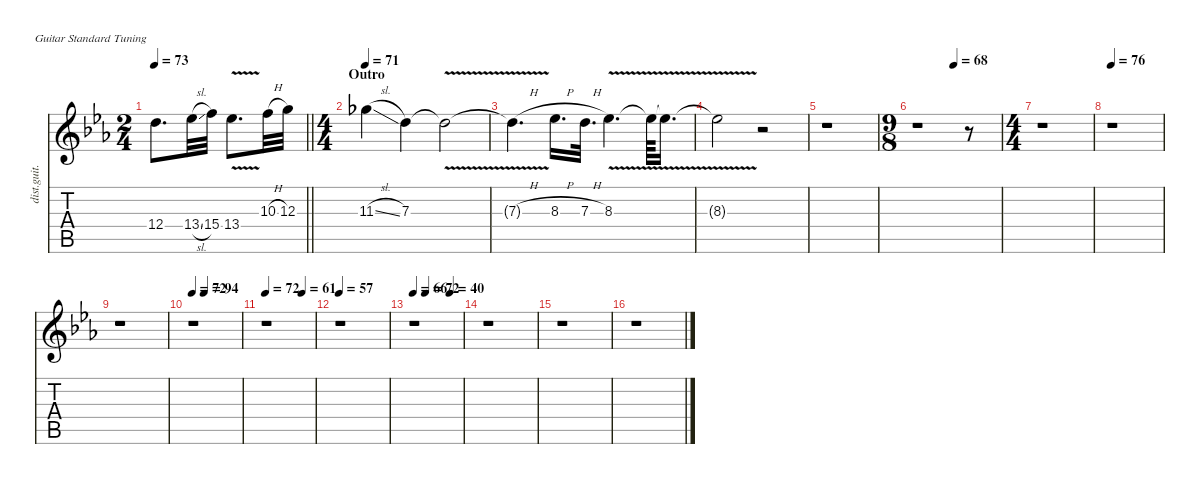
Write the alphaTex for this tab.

\defaultSystemsLayout 4
\hideDynamics
\bracketExtendMode nobrackets
\otherSystemsTrackNameOrientation horizontal
\track ("Gtr 4" "dist.guit.") {instrument distortionguitar}
\staff {score tabs}
\tuning (E4 B3 G3 D3 A2 E2)
\ts (2 4)
\beaming (8 2 2 2 2)
\tempo 73
\clef g2
\barLineRight lightlight
\ks eb
12.4{acc forcenatural}.8{d dy f beam Down} 13.4{sl acc b}.32{beam Down} 15.4{acc forcenatural}.32{beam Down} 13.4{v acc b}.8{d dy mf beam Down} 10.3{h acc forcenatural}.32{beam Down} 12.3{acc forcenatural}.32{beam Down} |
\ts (4 4)
\beaming (8 2 2 2 2)
\section ("" "Outro")
\tempo 71
11.3{sl acc b}.4{beam Down} 7.3{acc forcenatural}.4{beam Down} 7.3{v t acc forcenatural}.2{beam Down} |
7.3{v h t acc forcenatural}.4{d beam Down} 8.3{h acc b}.16{d beam Down} 7.3{h acc forcenatural}.32{d beam Down} 8.3{v acc b}.4{d beam Down} 8.3{v t acc b}.64{beam Down} 8.3{v t acc b}.16{d beam Down} |
8.3{v t acc b}.2{beam Down} r.2{beam Down} |
r.1{beam Down} |
\ts (9 8)
\beaming (8 3 3 3)
\tempo (68 0.444444)
r.1{beam Down} r.8{beam Down} |
\ts (4 4)
\beaming (8 2 2 2 2)
r.1{beam Down} |
\tempo 76
r.1{beam Down} |
r.1{beam Down} |
\tempo 72
\tempo (94 0.25)
r.1{beam Down} |
\tempo 72
\tempo (61 0.75)
r.1{beam Down} |
\tempo 57
r.1{beam Down} |
\tempo 66
\tempo (72 0.25)
\tempo (40 0.75)
r.1{beam Down} |
r.1{beam Down} |
r.1{beam Down} |
r.1{beam Down}
